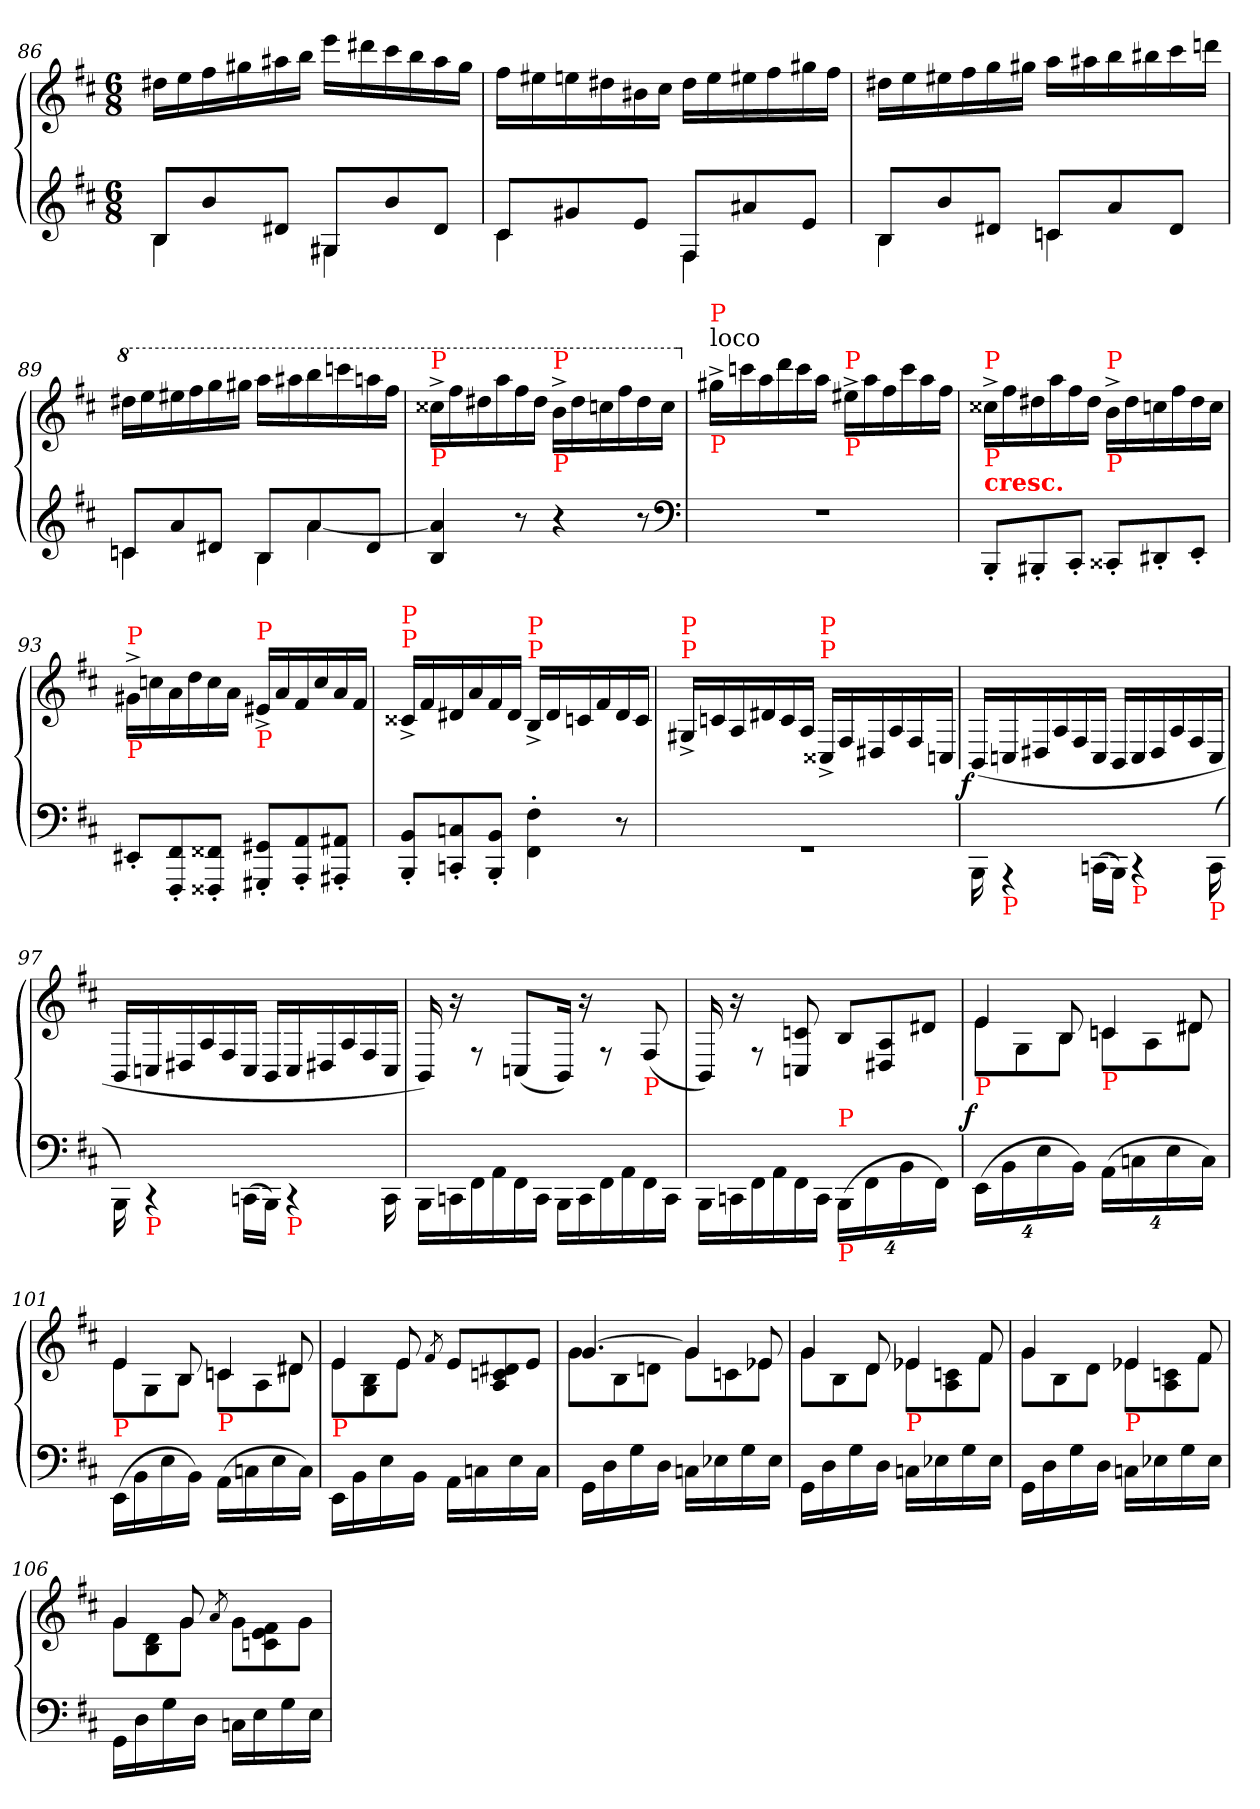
**kern	**kern	**dynam
*part1	*part1	*part1
*staff2	*staff1	*staff1/2
*clefG2	*clefG2	*
*k[f#c#]	*k[f#c#]	*
*M6/8	*M6/8	*
=86	=86	=86
*^	*	*
8BL	4B	16dd#XLL	.
.	.	16ee	.
8b	.	16ff#	.
.	.	16gg#	.
8d#XJ	8ryy	16aa#X	.
.	.	16bbJJ	.
8G#XL	4G#X	16eeeLL	.
.	.	16ddd#	.
8b	.	16ccc#	.
.	.	16bb	.
8d#J	8ryy	16aa#	.
.	.	16gg#JJ	.
=87	=87	=87	=87
8c#L	4c#	16ff#LL	.
.	.	16ee#X	.
8g#ji	.	16een	.
.	.	16dd#X	.
8eJ	8ryy	16b#X	.
.	.	16cc#JJ	.
8F#L	4F#	16dd#LL	.
.	.	16ee	.
8a#X	.	16ee#X	.
.	.	16ff#	.
8eJ	8ryy	16gg#ji	.
.	.	16ff#JJ	.
=88	=88	=88	=88
8BL	4B	16dd#XLL	.
.	.	16ee	.
8b	.	16ee#X	.
.	.	16ff#	.
8d#XJ	8ryy	16gg	.
.	.	16gg#XJJ	.
8cnL	4cn	16aaLL	.
.	.	16aa#X	.
8a	.	16bb	.
.	.	16bb#X	.
8d#J	8ryy	16ccc#	.
.	.	16dddnJJ	.
=89	=89	=89	=89
*	*	*8va	*
8cnL	4cn	16ddd#XLL	.
.	.	16eee	.
8a	.	16eee#X	.
.	.	16fff#	.
8d#XJ	8ryy	16ggg	.
.	.	16ggg#XJJ	.
!	!LO:N:vis=4	!	!
8BL	8B	16aaaLL	.
.	.	16aaa#X	.
8a	[4a	16bbb	.
.	.	16ccccn	.
8d#J	.	16aaan	.
.	.	16fff#JJ	.
*v	*v	*	*
=90	=90	=90
!	!LO:TX:a:color=red:t=P	!
!	!LO:TX:b:color=red:t=P	!
4a] 4B	16ccc##X^<LL	.
.	16fff#	.
.	16ddd#X	.
.	16aaa	.
8r	16fff#	.
.	16ddd#JJ	.
!	!LO:TX:a:color=red:t=P	!
!	!LO:TX:b:color=red:t=P	!
4r	16bb^<LL	.
.	16ddd#	.
.	16cccn	.
.	16fff#	.
8r	16ddd#	.
.	16cccJJ	.
*clefF4	*	*
=91	=91	=91
*	*X8va	*
!	!LO:TX:a:t=loco	!
!	!LO:TX:a:color=red:t=P	!
!	!LO:TX:b:color=red:t=P	!
2.r	16gg#X^<LL	.
.	16cccn	.
.	16aa	.
.	16ddd	.
.	16ccc	.
.	16aaJJ	.
!	!LO:TX:a:color=red:t=P	!
!	!LO:TX:b:color=red:t=P	!
.	16ee#X^<LL	.
.	16aa	.
.	16ff#	.
.	16ccc	.
.	16aa	.
.	16ff#JJ	.
=92	=92	=92
!	!LO:TX:a:color=red:t=P	!
!	!LO:TX:b:color=red:t=P	!
!	!LO:TX:b:B:color=red:t=cresc.	!
8BBB'<L	16cc##X^<LL	.
.	16ff#	.
8BBB#X'<	16dd#X	.
.	16aa	.
8CC#'<J	16ff#	.
.	16dd#JJ	.
!	!LO:TX:a:color=red:t=P	!
!	!LO:TX:b:color=red:t=P	!
8CC##X'<L	16b^<LL	.
.	16dd#	.
8DD#X'<	16ccn	.
.	16ff#	.
8EE'<J	16dd#	.
.	16ccJJ	.
=93	=93	=93
!	!LO:TX:a:color=red:t=P	!
!	!LO:TX:b:color=red:t=P	!
8EE#X'<L	16g#X^<LL	.
.	16ccn	.
8FF#'< 8FFF#'<	16a	.
.	16dd	.
8FF##X'< 8FFF##X'<J	16cc	.
.	16aJJ	.
!	!LO:TX:a:color=red:t=P	!
!	!LO:TX:b:color=red:t=P	!
8GG#ji'< 8GGG#ji'<L	16e#X^<LL	.
.	16a	.
8AA'< 8AAA'<	16f#	.
.	16cc	.
8AA#X'< 8AAA#X'<J	16a	.
.	16f#JJ	.
=94	=94	=94
!	!LO:TX:a:color=red:t=P	!
!	!LO:TX:a:color=red:t=P	!
8BB'< 8BBB'<L	16c##X^<LL	.
.	16f#	.
8Cn'< 8CCn'<	16d#ji	.
.	16a	.
8BB'< 8BBB'<J	16f#	.
.	16d#JJ	.
!	!LO:TX:a:color=red:t=P	!
!	!LO:TX:a:color=red:t=P	!
4F#'<\ 4FF#'<\	16B^>/LL	.
.	16d#	.
.	16cn	.
.	16f#	.
8r	16d#	.
.	16cJJ	.
=95	=95	=95
!	!LO:TX:a:color=red:t=P	!
!	!LO:TX:a:color=red:t=P	!
2.rGG	16G#X^>LL	.
.	16cn/	.
.	16A/	.
.	16d#X	.
.	16c/	.
.	16A/JJ	.
!	!LO:TX:a:color=red:t=P	!
!	!LO:TX:a:color=red:t=P	!
.	16C##X^>LL	.
.	16F#/	.
.	16D#X	.
.	16A/	.
.	16F#/	.
.	16Cn/JJ	.
=96	=96	=96
!	!	!LO:DY:rj
16BBB\	(>16BB/LL	f
!LO:TX:b:color=red:t=P	!	!
4rAAA	16Cn/	.
.	16D#X	.
.	16A/	.
.	16F#/	.
(<16CCn\LL	16C/JJ	.
16BBB\JJ)	16BB/LL	.
!LO:TX:b:color=red:t=P	!	!
4rCC	16C/	.
.	16D#/	.
.	16A/	.
.	16F#/	.
!LO:TX:b:color=red:t=P	!	!
(<16CC\	16C/JJ	.
=97	=97	=97
16BBB\)	16BB/LL	.
!LO:TX:b:color=red:t=P	!	!
4rCC	16Cn/	.
.	16D#X	.
.	16A/	.
.	16F#/	.
(<16CCn\LL	16C/JJ	.
16BBB\JJ)	16BB/LL	.
!LO:TX:b:color=red:t=P	!	!
4rCC	16C/	.
.	16D#X	.
.	16A/	.
.	16F#/	.
16CC\	16C/JJ	.
=98	=98	=98
16BBB\LL	16BB/)	.
16CCn	16r	.
16FF#	8rF	.
16AA	.	.
16FF#\	(<8Cn/L	.
16CC\JJ	.	.
16BBB\LL	16BB/Jk)	.
16CC	16r	.
16FF#	8rF	.
16AA	.	.
!	!LO:TX:b:color=red:t=P	!
16FF#\	(<8F#/	.
16CC\JJ	.	.
=99	=99	=99
16BBB\LL	16BB/)	.
16CCn	16r	.
16FF#	8rF	.
16AA	.	.
16FF#\	8cn/ 8Cn/	.
16CC\JJ	.	.
*Xbrackettup	*	*
!LO:TX:a:color=red:t=P	!	!
!LO:TX:b:color=red:t=P	!	!
(<32%3BBB\LL	8B/L	.
32%3FF#\	.	.
.	8A/ 8D#X/	.
32%3BB\	.	.
.	8d#XJ	.
32%3FF#JJ)	.	.
=100	=100	=100
*	*^	*
!	!LO:TX:b:color=red:t=P	!	!
!	!	!	!LO:DY:rj
(<32%3EE\LL	4e	8e\L	f
32%3BB	.	.	.
.	.	8G/	.
32%3E	.	.	.
.	8B	8B\J	.
32%3BBJJ)	.	.	.
!	!LO:TX:b:color=red:t=P	!	!
(<32%3AA\LL	4cn	8cn\L	.
32%3Cn	.	.	.
.	.	8A/	.
32%3E	.	.	.
.	8d#X	8d#X\J	.
32%3CJJ)	.	.	.
=101	=101	=101	=101
*Xtuplet	*	*	*
!	!LO:TX:b:color=red:t=P	!	!
(<32%3EE\LL	4e	8e\L	.
32%3BB	.	.	.
.	.	8G/	.
32%3E	.	.	.
.	8B	8B\J	.
32%3BBJJ)	.	.	.
!	!LO:TX:b:color=red:t=P	!	!
(<32%3AA\LL	4cn	8cn\L	.
32%3Cn	.	.	.
.	.	8A/	.
32%3E	.	.	.
.	8d#X	8d#X\J	.
32%3CJJ)	.	.	.
=102	=102	=102	=102
!	!LO:TX:b:color=red:t=P	!	!
32%3EE\LL	4e	8e\L	.
32%3BB	.	.	.
.	.	8B/ 8G/	.
32%3E	.	.	.
.	8e	8e\J	.
32%3BBJJ	.	.	.
.	8qf#/	.	.
32%3AA\LL	8eL	4.ryy	.
32%3Cn	.	.	.
.	8d#X/ 8cn/ 8A/	.	.
32%3E\	.	.	.
.	8eJ	.	.
32%3CJJ	.	.	.
=103	=103	=103	=103
32%3GG\LL	[4.g	8gL	.
32%3D	.	.	.
.	.	8B	.
32%3G	.	.	.
.	.	8dnJ	.
32%3DJJ	.	.	.
32%3Cn\LL	4g]	8gL	.
32%3E-X	.	.	.
.	.	8cn	.
32%3G	.	.	.
.	8e-X	8e-XJ	.
32%3E-JJ	.	.	.
=104	=104	=104	=104
32%3GG\LL	4g	8gL	.
32%3D	.	.	.
.	.	8B	.
32%3G	.	.	.
.	8d	8dJ	.
32%3DJJ	.	.	.
!	!LO:TX:b:color=red:t=P	!	!
32%3Cn\LL	4e-X	8e-X\L	.
32%3E-X	.	.	.
.	.	8cn/ 8A/	.
32%3G	.	.	.
.	8f#	8f#\J	.
32%3E-JJ	.	.	.
=105	=105	=105	=105
32%3GG\LL	4g	8gL	.
32%3D	.	.	.
.	.	8B	.
32%3G	.	.	.
.	8ryy	8dJ	.
32%3DJJ	.	.	.
!	!LO:TX:b:color=red:t=P	!	!
32%3Cn\LL	4e-X	8e-X\L	.
32%3E-X	.	.	.
.	.	8cn/ 8A/	.
32%3G	.	.	.
.	8f#	8f#\J	.
32%3E-JJ	.	.	.
=106	=106	=106	=106
32%3GG\LL	4g	8gL	.
32%3D	.	.	.
.	.	8d 8B	.
32%3G	.	.	.
.	8g	8gJ	.
32%3DJJ	.	.	.
.	.	8qa/	.
32%3Cn\LL	4.ryy	8g\L	.
32%3E	.	.	.
.	.	8f# 8e 8cn	.
32%3G	.	.	.
.	.	8gJ	.
32%3EJJ	.	.	.
*	*v	*v	*
=	=	=
*-	*-	*-
